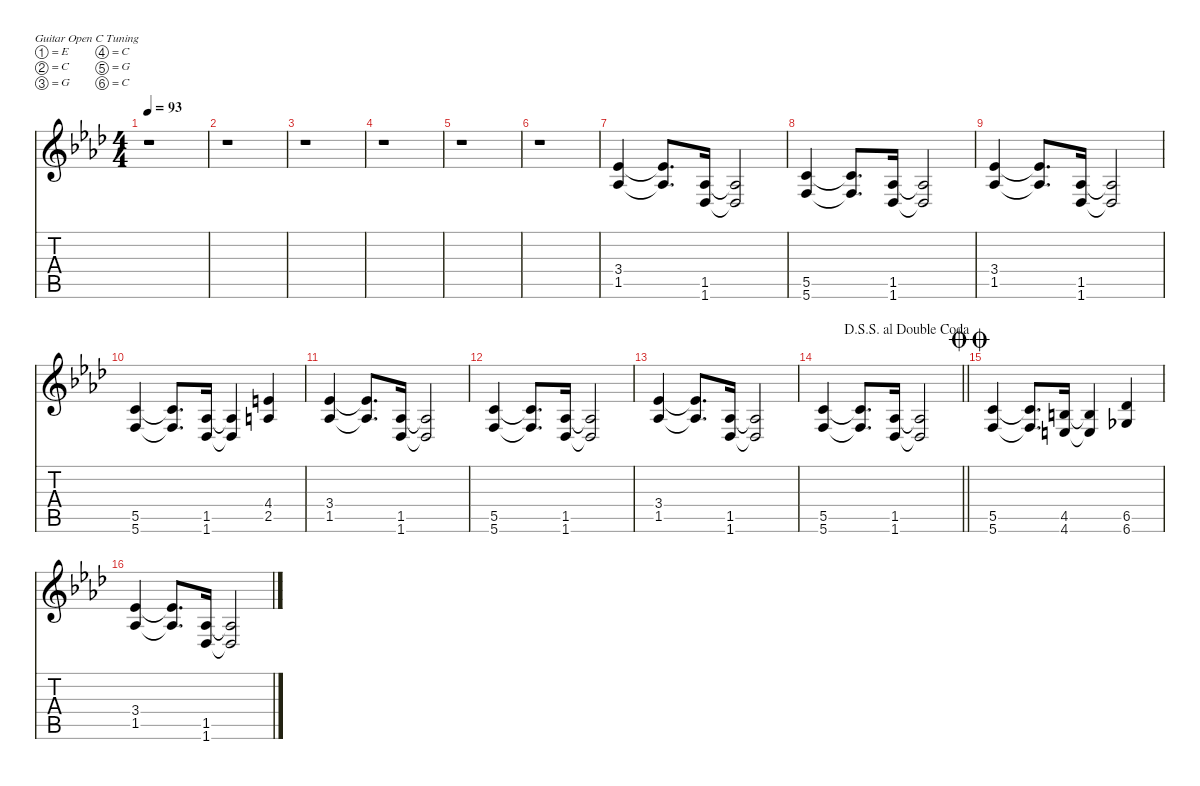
\defaultSystemsLayout 4
\hideDynamics
\bracketExtendMode nobrackets
\singleTrackTrackNamePolicy hidden
\multiTrackTrackNamePolicy hidden
\firstSystemTrackNameMode fullname
\firstSystemTrackNameOrientation horizontal
\otherSystemsTrackNameOrientation horizontal
\track ("Guitar 2" "dist.guit.") {instrument distortionguitar}
\staff {score tabs}
\tuning (E4 C4 G3 C3 G2 C2)
\ts (4 4)
\tempo 93
\clef g2
\ks ab
r.1{dy f beam Down} |
r.1{beam Down} |
r.1{beam Down} |
r.1{beam Down} |
r.1{beam Down} |
r.1{beam Down} |
(3.4{acc b} 1.5{acc b}).4{beam Up} (3.4{t acc b} 1.5{t acc b}).8{d beam Up} (1.5{acc b} 1.6{acc b}).16{beam Up} (1.5{t acc b} 1.6{t acc b}).2{beam Up} |
(5.5{acc forcenatural} 5.6{acc forcenatural}).4{beam Up} (5.5{t acc forcenatural} 5.6{t acc forcenatural}).8{d beam Up} (1.5{acc b} 1.6{acc b}).16{beam Up} (1.5{t acc b} 1.6{t acc b}).2{beam Up} |
(3.4{acc b} 1.5{acc b}).4{beam Up} (3.4{t acc b} 1.5{t acc b}).8{d beam Up} (1.5{acc b} 1.6{acc b}).16{beam Up} (1.5{t acc b} 1.6{t acc b}).2{beam Up} |
(5.5{acc forcenatural} 5.6{acc forcenatural}).4{beam Up} (5.5{t acc forcenatural} 5.6{t acc forcenatural}).8{d beam Up} (1.5{acc b} 1.6{acc b}).16{beam Up} (1.5{t acc b} 1.6{t acc b}).4{beam Up} (4.4{acc forcenatural} 2.5{acc forcenatural}).4{beam Up} |
(3.4{acc b} 1.5{acc b}).4{beam Up} (3.4{t acc b} 1.5{t acc b}).8{d beam Up} (1.5{acc b} 1.6{acc b}).16{beam Up} (1.5{t acc b} 1.6{t acc b}).2{beam Up} |
(5.5{acc forcenatural} 5.6{acc forcenatural}).4{beam Up} (5.5{t acc forcenatural} 5.6{t acc forcenatural}).8{d beam Up} (1.5{acc b} 1.6{acc b}).16{beam Up} (1.5{t acc b} 1.6{t acc b}).2{beam Up} |
(3.4{acc b} 1.5{acc b}).4{beam Up} (3.4{t acc b} 1.5{t acc b}).8{d beam Up} (1.5{acc b} 1.6{acc b}).16{beam Up} (1.5{t acc b} 1.6{t acc b}).2{beam Up} |
\jump dalsegnosegnoaldoublecoda
\barLineRight lightlight
(5.5{acc forcenatural} 5.6{acc forcenatural}).4{beam Up} (5.5{t acc forcenatural} 5.6{t acc forcenatural}).8{d beam Up} (1.5{acc b} 1.6{acc b}).16{beam Up} (1.5{t acc b} 1.6{t acc b}).2{beam Up} |
\jump doublecoda
(5.5{acc forcenatural} 5.6{acc forcenatural}).4{beam Up} (5.5{t acc forcenatural} 5.6{t acc forcenatural}).8{d beam Up} (4.5{acc forcenatural} 4.6{acc forcenatural}).16{beam Up} (4.5{t acc forcenatural} 4.6{t acc forcenatural}).4{beam Up} (6.5{acc b} 6.6{acc b}).4{beam Up} |
(3.4{acc b} 1.5{acc b}).4{beam Up} (3.4{t acc b} 1.5{t acc b}).8{d beam Up} (1.5{acc b} 1.6{acc b}).16{beam Up} (1.5{t acc b} 1.6{t acc b}).2{beam Up}
